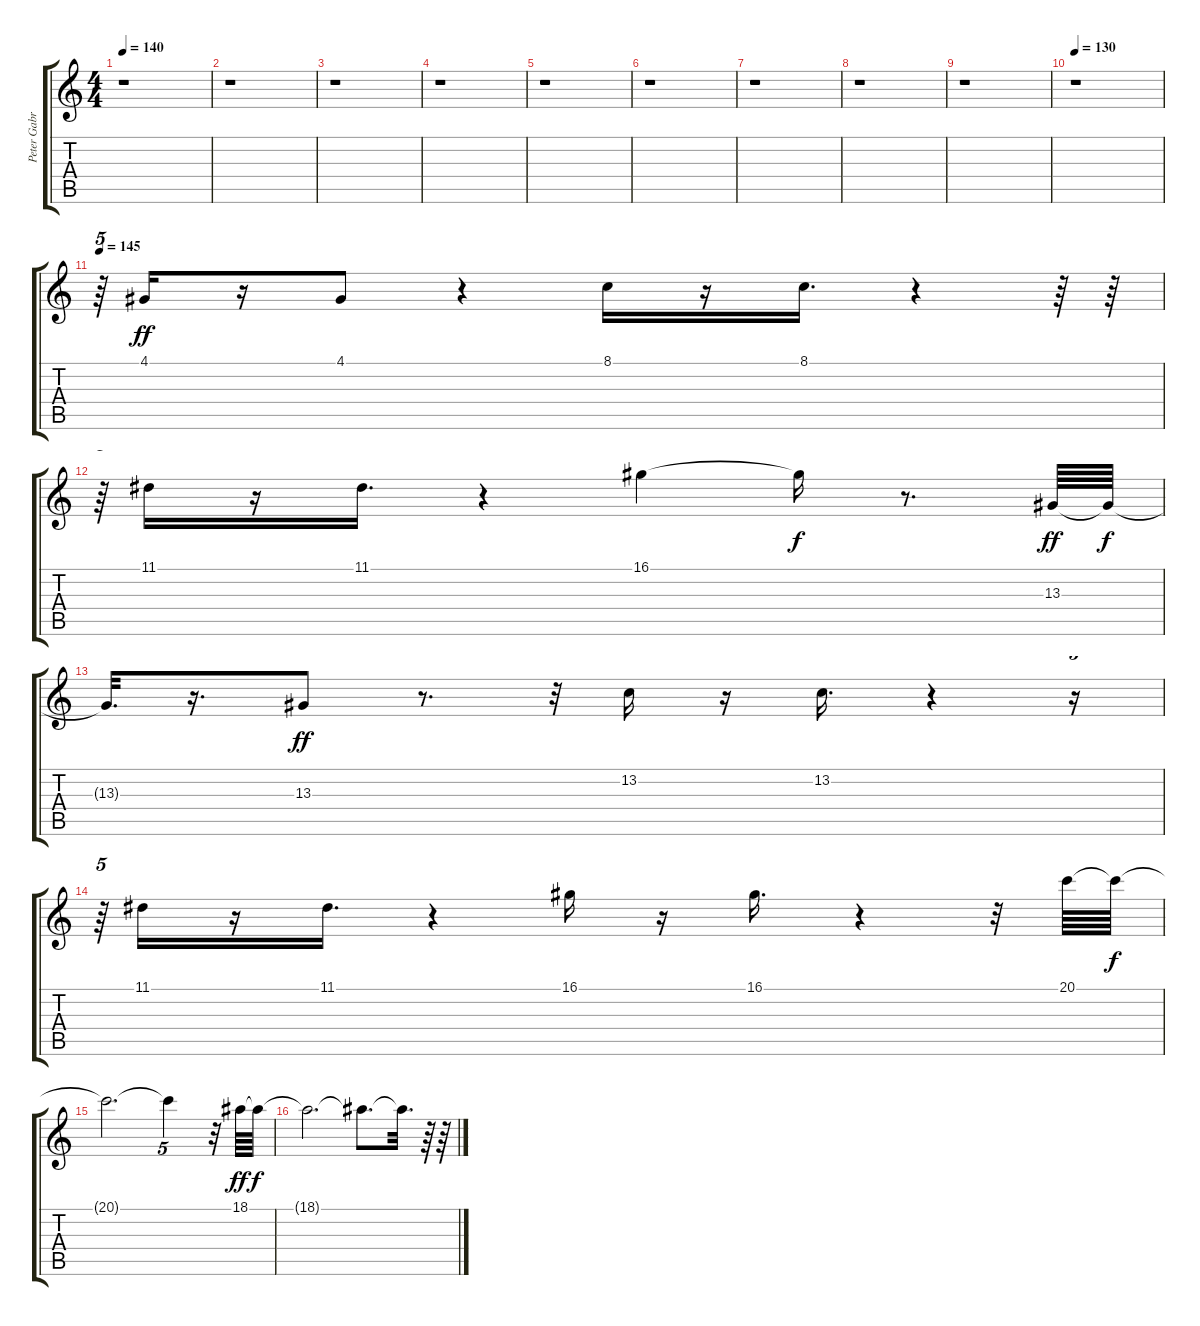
\track ("Peter Gabriel" "Peter Gabr") {instrument drawbarorgan}
\staff {score tabs}
\tuning (E4 B3 G3 D3 A2 E2) {hide}
\ts (4 4)
\tempo 140
\clef g2
\ks c
r.1{dy f} |
r.1 |
r.1 |
r.1 |
r.1 |
r.1 |
r.1 |
r.1 |
r.1 |
\tempo 130
r.1 |
\tempo 145
r.64{tu (5 4)} 4.1.16{dy ff instrument lead4chiff} r.16 4.1.8 r.4 8.1.16 r.16 8.1.16{d} r.4 r.64 r.64 |
r.64{tu (5 4)} 11.1.16 r.16 11.1.16{d} r.4 16.1.4 16.1{t}.16{dy f} r.8{d} 13.3.64{dy ff} 13.3{t}.64{dy f} |
13.3{t}.32{d} r.16{d} 13.3.8{dy ff} r.8{d} r.32 13.2.16 r.16 13.2.16{d} r.4 r.16{tu (5 4)} |
r.64{tu (5 4)} 11.1.16 r.16 11.1.16{d} r.4 16.1.16 r.16 16.1.16{d} r.4 r.32 20.1.64 20.1{t}.64{dy f} |
20.1{t}.2{d} 20.1{t}.4{tu (5 4)} r.32 18.1.64{dy ff} 18.1{t}.64{dy f} |
18.1{t}.2{d} 18.1{t}.8{d} 18.1{t}.32{d} r.64 r.64
